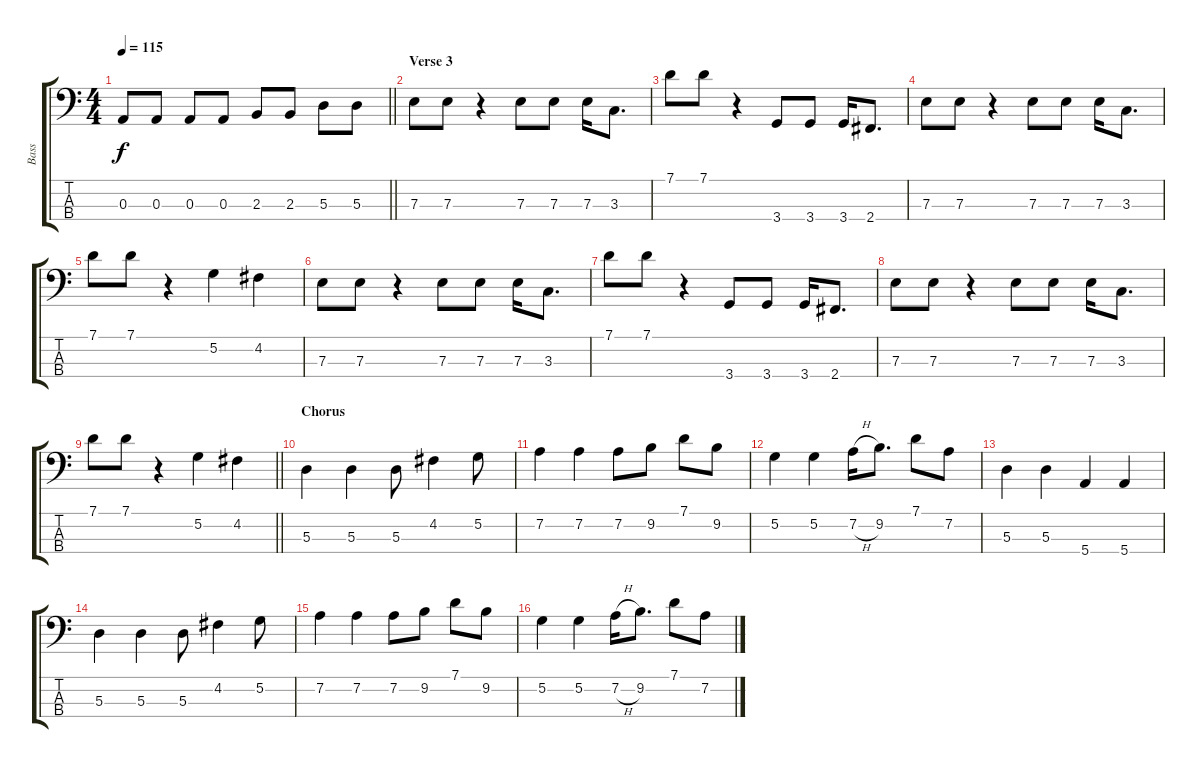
\track ("Bass" "Bass") {instrument electricbassfinger}
\staff {score tabs}
\tuning (G2 D2 A1 E1) {hide}
\ts (4 4)
\tempo 115
\clef f4
\barLineRight lightlight
\ks c
0.3.8{dy f} 0.3.8 0.3.8 0.3.8 2.3.8 2.3.8 5.3.8 5.3.8 |
\section ("" "Verse 3")
7.3.8 7.3.8 r.4 7.3.8 7.3.8 7.3.16 3.3.8{d} |
7.1.8 7.1.8 r.4 3.4.8 3.4.8 3.4.16 2.4.8{d} |
7.3.8 7.3.8 r.4 7.3.8 7.3.8 7.3.16 3.3.8{d} |
7.1.8 7.1.8 r.4 5.2.4 4.2.4 |
7.3.8 7.3.8 r.4 7.3.8 7.3.8 7.3.16 3.3.8{d} |
7.1.8 7.1.8 r.4 3.4.8 3.4.8 3.4.16 2.4.8{d} |
7.3.8 7.3.8 r.4 7.3.8 7.3.8 7.3.16 3.3.8{d} |
\barLineRight lightlight
7.1.8 7.1.8 r.4 5.2.4 4.2.4 |
\section ("" "Chorus")
5.3.4 5.3.4 5.3.8 4.2.4 5.2.8 |
7.2.4 7.2.4 7.2.8 9.2.8 7.1.8 9.2.8 |
5.2.4 5.2.4 7.2{h}.16 9.2.8{d} 7.1.8 7.2.8 |
5.3.4 5.3.4 5.4.4 5.4.4 |
5.3.4 5.3.4 5.3.8 4.2.4 5.2.8 |
7.2.4 7.2.4 7.2.8 9.2.8 7.1.8 9.2.8 |
5.2.4 5.2.4 7.2{h}.16 9.2.8{d} 7.1.8 7.2.8
